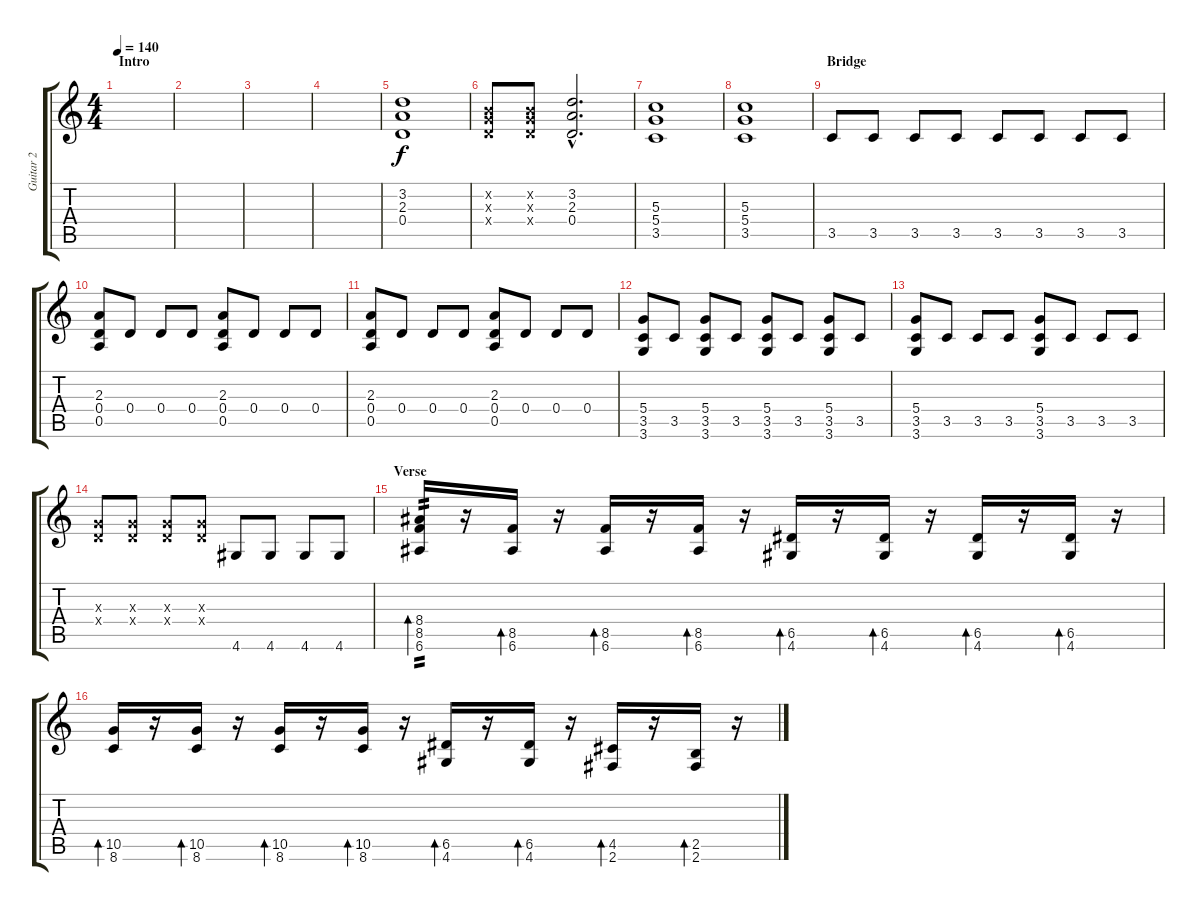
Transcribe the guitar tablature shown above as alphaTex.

\track ("Guitar 2" "Guitar 2") {instrument distortionguitar}
\staff {score tabs}
\tuning (E4 B3 G3 D3 A2 E2) {hide}
\ts (4 4)
\section ("" "Intro")
\tempo 140
\clef g2
\ks c
|
|
|
|
(3.2 2.3 0.4).1 |
(0.2{x} 0.3{x} 0.4{x}).8 (0.2{x} 0.3{x} 0.4{x}).8 (3.2{hac} 2.3{hac} 0.4{hac}).2{d} |
(5.3 5.4 3.5).1 |
(5.3 5.4 3.5).1 |
\section ("" "Bridge")
3.5.8 3.5.8 3.5.8 3.5.8 3.5.8 3.5.8 3.5.8 3.5.8 |
(2.3 0.4 0.5).8 0.4.8 0.4.8 0.4.8 (2.3 0.4 0.5).8 0.4.8 0.4.8 0.4.8 |
(2.3 0.4 0.5).8 0.4.8 0.4.8 0.4.8 (2.3 0.4 0.5).8 0.4.8 0.4.8 0.4.8 |
(5.4 3.5 3.6).8 3.5.8 (5.4 3.5 3.6).8 3.5.8 (5.4 3.5 3.6).8 3.5.8 (5.4 3.5 3.6).8 3.5.8 |
(5.4 3.5 3.6).8 3.5.8 3.5.8 3.5.8 (5.4 3.5 3.6).8 3.5.8 3.5.8 3.5.8 |
(0.3{x} 0.4{x}).8 (0.3{x} 0.4{x}).8 (0.3{x} 0.4{x}).8 (0.3{x} 0.4{x}).8 4.6.8 4.6.8 4.6.8 4.6.8 |
\section ("" "Verse")
(8.4 8.5 6.6).16{bd 60 tp 2} r.16 (8.5 6.6).16{bd 60} r.16 (8.5 6.6).16{bd 60} r.16 (8.5 6.6).16{bd 60} r.16 (6.5 4.6).16{bd 60} r.16 (6.5 4.6).16{bd 60} r.16 (6.5 4.6).16{bd 60} r.16 (6.5 4.6).16{bd 60} r.16 |
(10.5 8.6).16{bd 60} r.16 (10.5 8.6).16{bd 60} r.16 (10.5 8.6).16{bd 60} r.16 (10.5 8.6).16{bd 60} r.16 (6.5 4.6).16{bd 60} r.16 (6.5 4.6).16{bd 60} r.16 (4.5 2.6).16{bd 60} r.16 (2.5 2.6).16{bd 60} r.16
